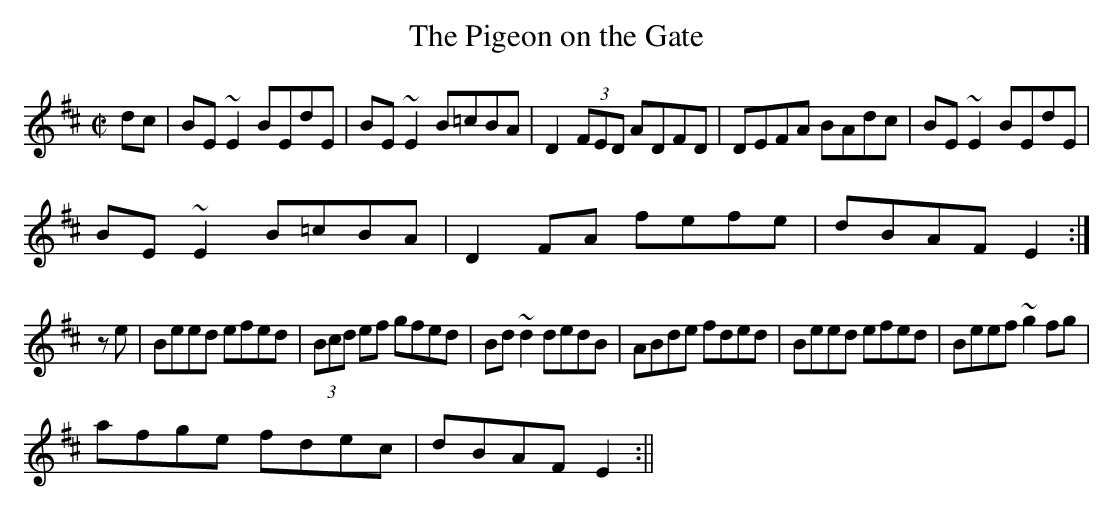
X:1
T:Pigeon on the Gate, The
E:6.5
M:C|
K:EDor
dc|BE ~E2 BEdE|BE ~E2 B=cBA|D2 (3FED ADFD|DEFA BAdc|BE ~E2 BEdE|
BE ~E2 B=cBA|D2 FA fefe|dBAF E2:|
z1e|Beed efed|(3Bcd ef gfed|Bd~d2 dedB|ABde fded|Beed efed|Beef ~g2 fg|
afge fdec|dBAF E2:||
